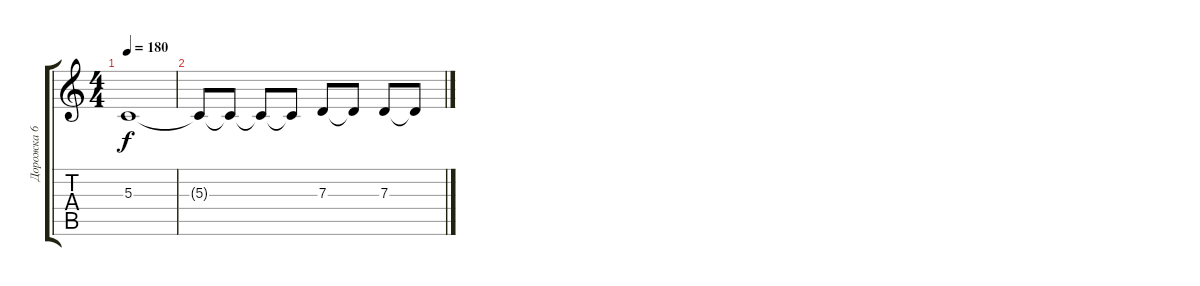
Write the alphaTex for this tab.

\track ("Дорожка 6" "Дорожка 6") {instrument lead4chiff}
\staff {score tabs}
\tuning (E4 B3 G3 D3 A2 E2) {hide}
\ts (4 4)
\tempo 180
\clef g2
\ks c
5.3.1{dy f} |
5.3{t}.8 5.3{t}.8 5.3{t}.8 5.3{t}.8 7.3.8 7.3{t}.8 7.3.8 7.3{t}.8
